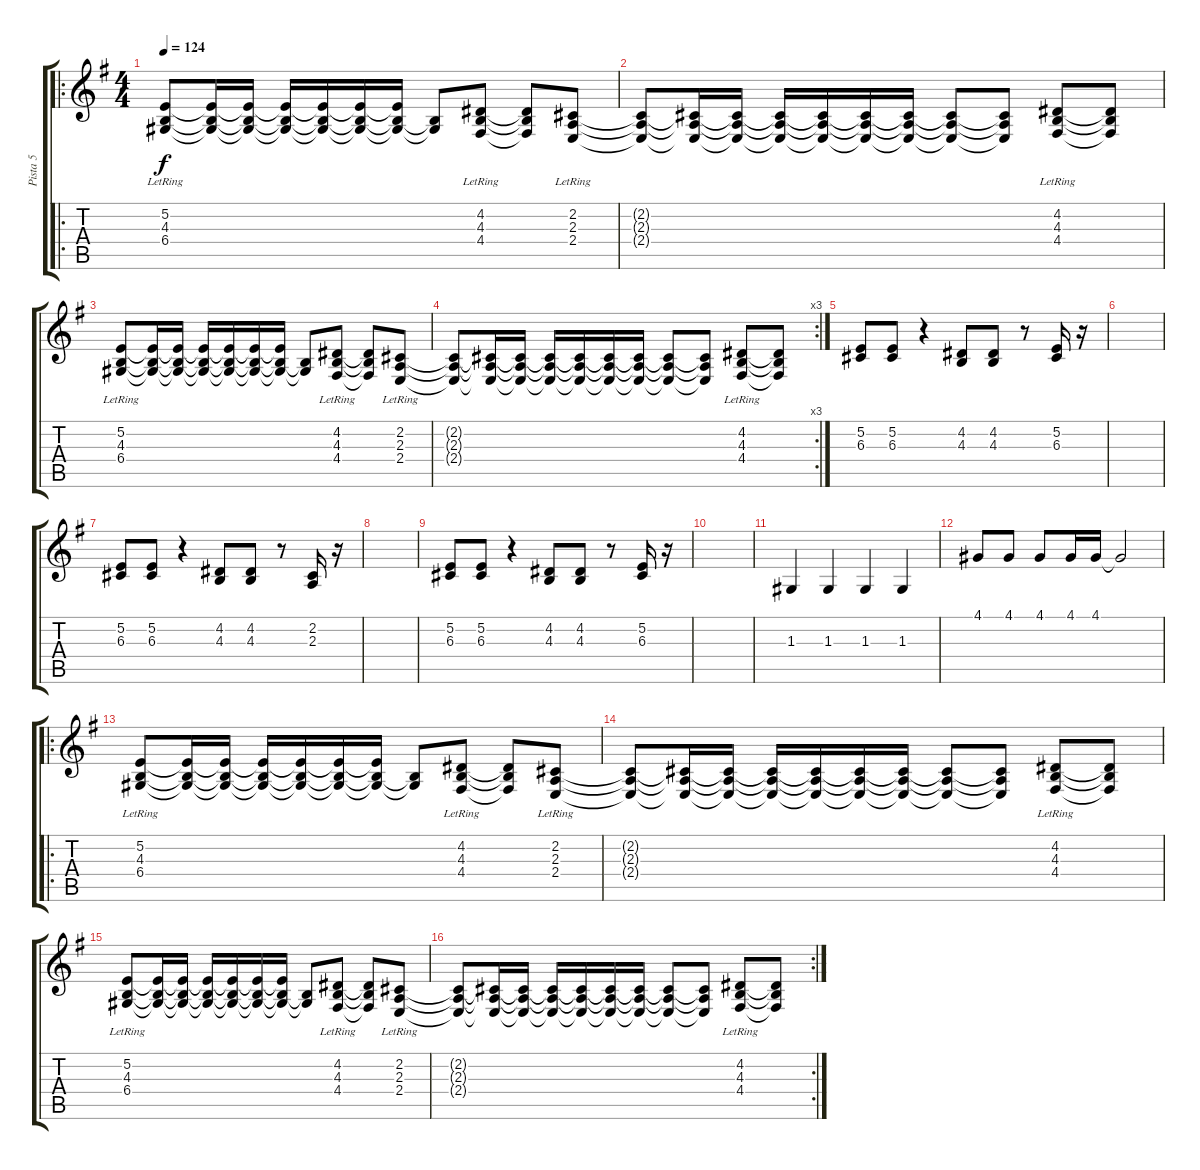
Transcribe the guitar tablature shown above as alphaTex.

\track ("Pista 5" "Pista 5") {instrument acousticgrandpiano}
\staff {score tabs}
\tuning (E4 B3 G3 D3 A2 E2) {hide}
\ro
\ts (4 4)
\tempo 124
\clef g2
\ks g
(5.2{lr} 4.3{lr} 6.4{lr}).8{dy f} (5.2{t} 4.3{t} 6.4{t}).16 (5.2{t} 4.3{t} 6.4{t}).16 (5.2{t} 4.3{t} 6.4{t}).16 (5.2{t} 4.3{t} 6.4{t}).16 (5.2{t} 4.3{t} 6.4{t}).16 (5.2{t} 4.3{t} 6.4{t}).16 (4.3{t} 6.4{t}).8 (4.2{lr} 4.3{lr} 4.4{lr}).8 (4.2{t} 4.3{t} 4.4{t}).8 (2.2{lr} 2.3{lr} 2.4{lr}).8 |
(2.2{t} 2.3{t} 2.4{t}).8 (2.2{t} 2.3{t} 2.4{t}).16 (2.2{t} 2.3{t} 2.4{t}).16 (2.2{t} 2.3{t} 2.4{t}).16 (2.2{t} 2.3{t} 2.4{t}).16 (2.2{t} 2.3{t} 2.4{t}).16 (2.2{t} 2.3{t} 2.4{t}).16 (2.2{t} 2.3{t} 2.4{t}).8 (2.2{t} 2.3{t} 2.4{t}).8 (4.2{lr} 4.3{lr} 4.4{lr}).8 (4.2{t} 4.3{t} 4.4{t}).8 |
(5.2{lr} 4.3{lr} 6.4{lr}).8 (5.2{t} 4.3{t} 6.4{t}).16 (5.2{t} 4.3{t} 6.4{t}).16 (5.2{t} 4.3{t} 6.4{t}).16 (5.2{t} 4.3{t} 6.4{t}).16 (5.2{t} 4.3{t} 6.4{t}).16 (5.2{t} 4.3{t} 6.4{t}).16 (4.3{t} 6.4{t}).8 (4.2{lr} 4.3{lr} 4.4{lr}).8 (4.2{t} 4.3{t} 4.4{t}).8 (2.2{lr} 2.3{lr} 2.4{lr}).8 |
\rc 3
(2.2{t} 2.3{t} 2.4{t}).8 (2.2{t} 2.3{t} 2.4{t}).16 (2.2{t} 2.3{t} 2.4{t}).16 (2.2{t} 2.3{t} 2.4{t}).16 (2.2{t} 2.3{t} 2.4{t}).16 (2.2{t} 2.3{t} 2.4{t}).16 (2.2{t} 2.3{t} 2.4{t}).16 (2.2{t} 2.3{t} 2.4{t}).8 (2.2{t} 2.3{t} 2.4{t}).8 (4.2{lr} 4.3{lr} 4.4{lr}).8 (4.2{t} 4.3{t} 4.4{t}).8 |
(5.2 6.3).8 (5.2 6.3).8 r.4 (4.2 4.3).8 (4.2 4.3).8 r.8 (5.2 6.3).16 r.16 |
|
(5.2 6.3).8 (5.2 6.3).8 r.4 (4.2 4.3).8 (4.2 4.3).8 r.8 (2.2 2.3).16 r.16 |
|
(5.2 6.3).8 (5.2 6.3).8 r.4 (4.2 4.3).8 (4.2 4.3).8 r.8 (5.2 6.3).16 r.16 |
|
1.3.4 1.3.4 1.3.4 1.3.4 |
4.1.8 4.1.8 4.1.8 4.1.16 4.1.16 4.1{t}.2 |
\ro
(5.2{lr} 4.3{lr} 6.4{lr}).8 (5.2{t} 4.3{t} 6.4{t}).16 (5.2{t} 4.3{t} 6.4{t}).16 (5.2{t} 4.3{t} 6.4{t}).16 (5.2{t} 4.3{t} 6.4{t}).16 (5.2{t} 4.3{t} 6.4{t}).16 (5.2{t} 4.3{t} 6.4{t}).16 (4.3{t} 6.4{t}).8 (4.2{lr} 4.3{lr} 4.4{lr}).8 (4.2{t} 4.3{t} 4.4{t}).8 (2.2{lr} 2.3{lr} 2.4{lr}).8 |
(2.2{t} 2.3{t} 2.4{t}).8 (2.2{t} 2.3{t} 2.4{t}).16 (2.2{t} 2.3{t} 2.4{t}).16 (2.2{t} 2.3{t} 2.4{t}).16 (2.2{t} 2.3{t} 2.4{t}).16 (2.2{t} 2.3{t} 2.4{t}).16 (2.2{t} 2.3{t} 2.4{t}).16 (2.2{t} 2.3{t} 2.4{t}).8 (2.2{t} 2.3{t} 2.4{t}).8 (4.2{lr} 4.3{lr} 4.4{lr}).8 (4.2{t} 4.3{t} 4.4{t}).8 |
(5.2{lr} 4.3{lr} 6.4{lr}).8 (5.2{t} 4.3{t} 6.4{t}).16 (5.2{t} 4.3{t} 6.4{t}).16 (5.2{t} 4.3{t} 6.4{t}).16 (5.2{t} 4.3{t} 6.4{t}).16 (5.2{t} 4.3{t} 6.4{t}).16 (5.2{t} 4.3{t} 6.4{t}).16 (4.3{t} 6.4{t}).8 (4.2{lr} 4.3{lr} 4.4{lr}).8 (4.2{t} 4.3{t} 4.4{t}).8 (2.2{lr} 2.3{lr} 2.4{lr}).8 |
\rc 2
(2.2{t} 2.3{t} 2.4{t}).8 (2.2{t} 2.3{t} 2.4{t}).16 (2.2{t} 2.3{t} 2.4{t}).16 (2.2{t} 2.3{t} 2.4{t}).16 (2.2{t} 2.3{t} 2.4{t}).16 (2.2{t} 2.3{t} 2.4{t}).16 (2.2{t} 2.3{t} 2.4{t}).16 (2.2{t} 2.3{t} 2.4{t}).8 (2.2{t} 2.3{t} 2.4{t}).8 (4.2{lr} 4.3{lr} 4.4{lr}).8 (4.2{t} 4.3{t} 4.4{t}).8
